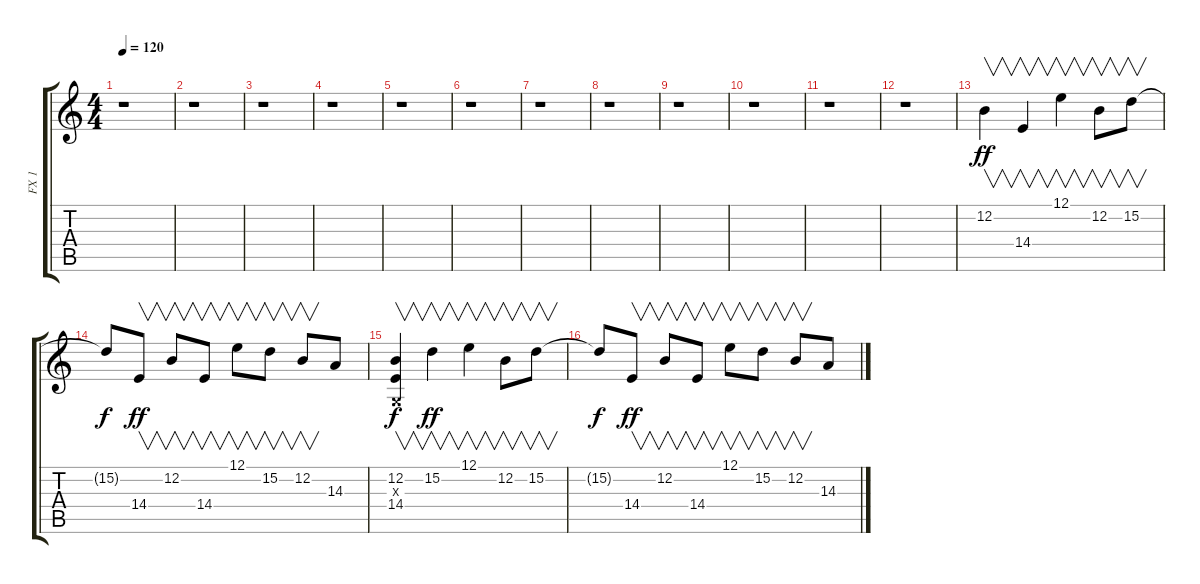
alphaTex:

\track ("FX 1" "FX 1") {instrument fx4atmosphere}
\staff {score tabs}
\tuning (E4 B3 G3 D3 A2 E2) {hide}
\ts (4 4)
\tempo 120
\clef g2
\ks c
r.1{dy ff} |
r.1 |
r.1 |
r.1 |
r.1 |
r.1 |
r.1 |
r.1 |
r.1 |
r.1 |
r.1 |
r.1 |
12.2.4{v} 14.4.4{v} 12.1.4{v} 12.2.8{v} 15.2.8{v} |
15.2{t}.8{dy f} 14.4.8{v dy ff} 12.2.8{v} 14.4.8{v} 12.1.8{v} 15.2.8{v} 12.2.8{v} 14.3.8 |
(12.2 0.3{x} 14.4).4{v dy f} 15.2.4{v dy ff} 12.1.4{v} 12.2.8{v} 15.2.8{v} |
15.2{t}.8{dy f} 14.4.8{v dy ff} 12.2.8{v} 14.4.8{v} 12.1.8{v} 15.2.8{v} 12.2.8{v} 14.3.8
